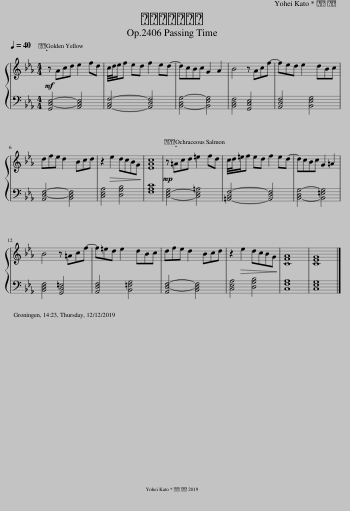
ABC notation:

X:1
%%score { 1 | 2 }
L:1/8
Q:1/4=40
M:4/4
I:linebreak $
K:Eb
V:1 treble
V:2 bass
V:1
!mf! z Acd e2 fd | c/4d/4e/f ed f2 ed- | dcBc G2 A2 | B4 z Acf- | fed e2 dBc |$ %5
 dfe d2 Bcd | z2!>(! e2 dcBG!>)! | [EAc]8 |!mp! z =Acd =e2 fd | c/4d/4=e/f ed f2 ed- | %10
 dcBc G2 =A2 |$ B4 z =Acf- | f=ed e2 dBc | dfe d2 Bcd | z2!>(! e2 dcBG!>)! | %15
 [CFA]8 | [CEG]8 |] %17
V:2
 [G,,C,-E,-]4 [A,,C,E,]4 | [A,,-C,F,-]4 [A,,D,F,]4 | [B,,-D,G,-]4 [B,,E,G,]4 | [B,,D,F,]4 [G,,C,E,]4 | [A,,D,F,]4 [B,,E,G,]4 |$ %5
 [A,,D,-F,-]4 [B,,D,F,]4 | [C,E,A,]4 [D,G,B,]4 | [F,A,C]8 | [C,-E,-G,]4 [C,E,=A,]4 | [=A,,-C,F,-]4 [A,,D,F,]4 | %10
 [B,,-D,G,-]4 [B,,=E,G,]4 |$ [B,,D,F,]4 [G,,C,=E,]4 | [A,,D,F,]4 [B,,=E,G,]4 | [A,,D,-F,-]4 [B,,D,F,]4 | [C,E,A,]4 [D,G,B,]4 | %15
 [C,F,A,]8 | [C,E,G,]8 |] %17
